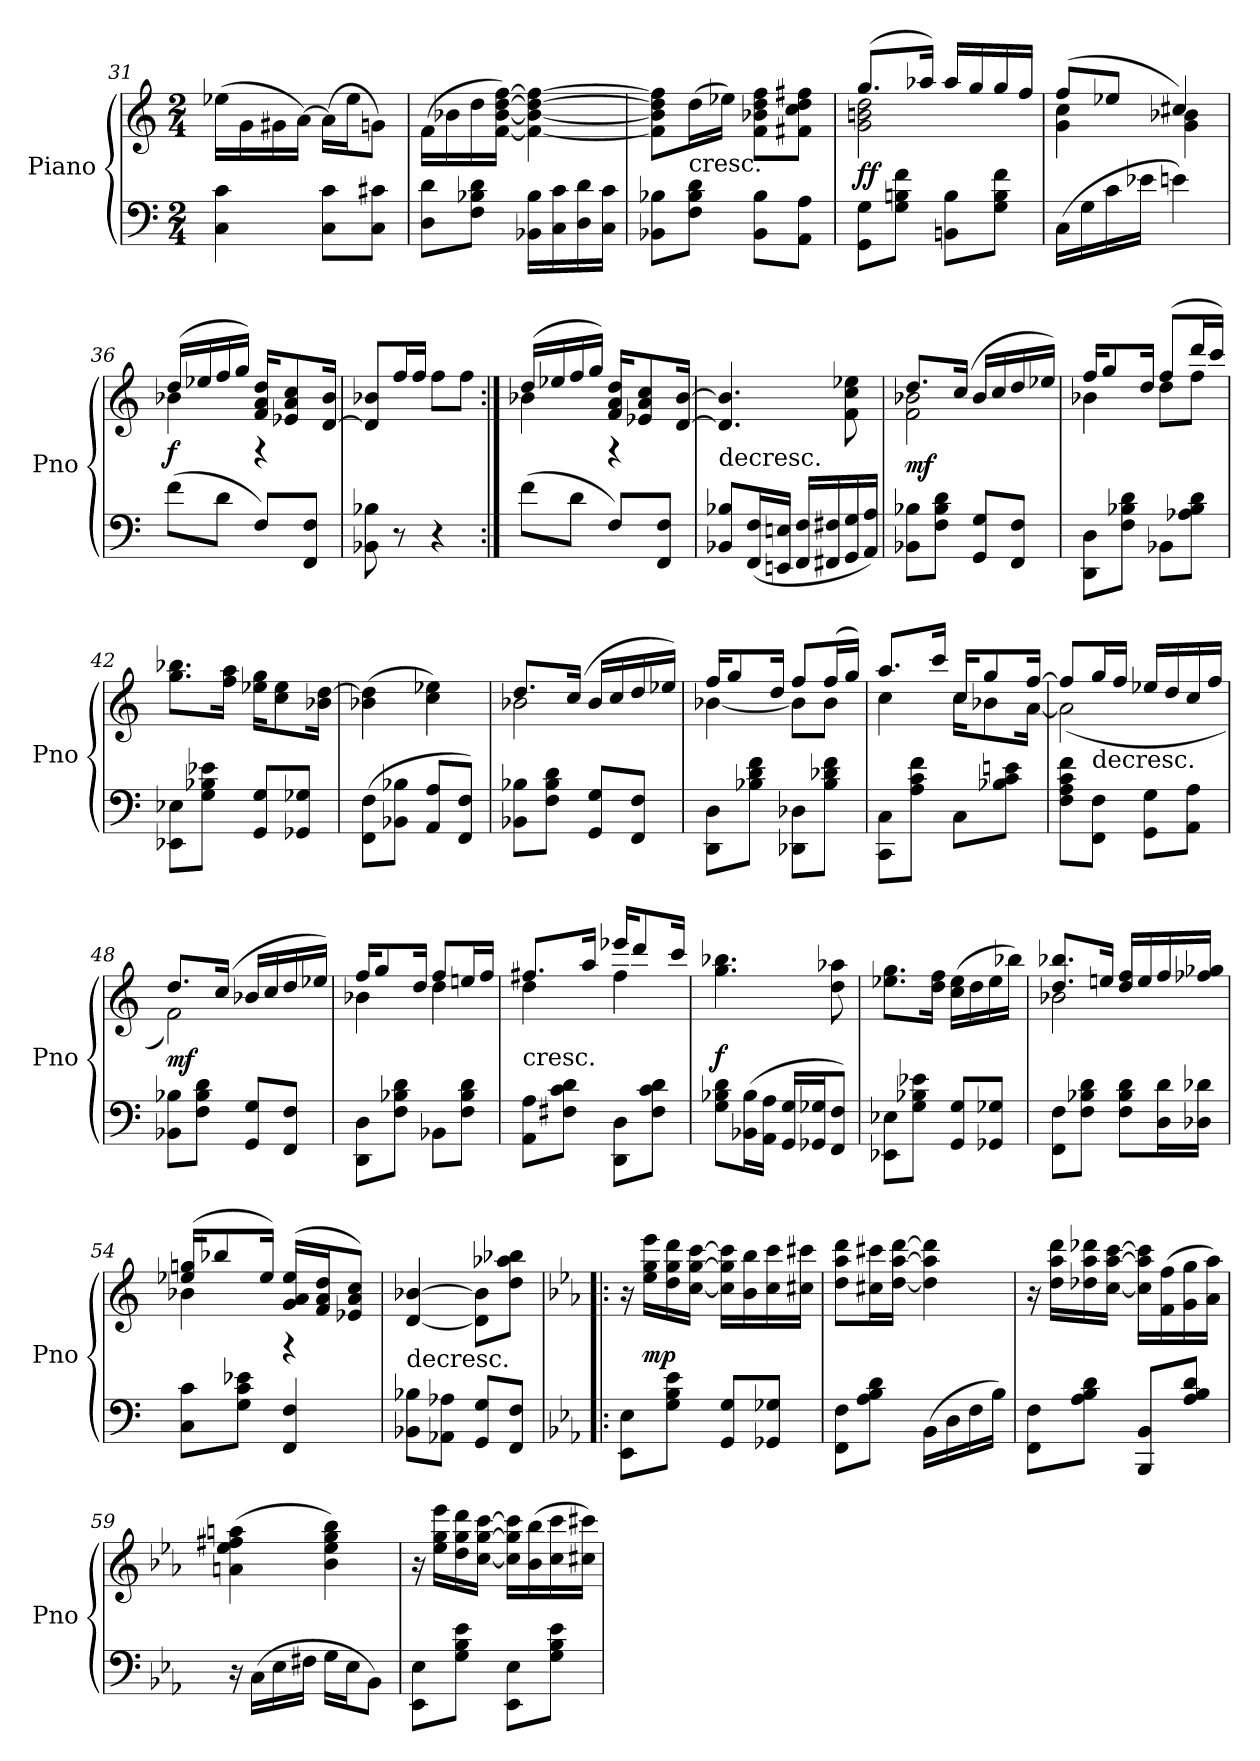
**kern	**kern	**dynam
*part1	*part1	*part1
*staff2	*staff1	*staff1/2
*I"Piano	*	*
*I'Pno	*	*
*clefF4	*clefG2	*
*k[]	*k[]	*
*M2/4	*M2/4	*
=31	=31	=31
4C 4c	(16ee-XLL	.
.	16g	.
.	16g#X	.
.	[16aJJ)	.
8C 8cL	(16aLL]	.
.	16ee-J	.
8C 8c#XJ	8gnJ)	.
=32	=32	=32
8D 8dL	(16fLL	.
.	16b-X	.
8F 8B-X 8dJ	16dd	.
.	[16f [16b- [16dd [16ffJJ)	.
16BB-X 16B-LL	4f_ 4b-_ 4dd_ 4ff_	.
16C 16c	.	.
16D 16d	.	.
16C 16cJJ	.	.
=33	=33	=33
8BB-X 8B-XL	8f] 8b-] 8dd] 8ff]L	.
!	!LO:TX:c:t=cresc.	!
8F 8B- 8dJ	(16ddL	.
.	16ee-XJJ)	.
8BB- 8B-L	8f 8b-X 8dd 8ffL	.
8AA 8AJ	8f#X 8cc 8dd 8ff#XJ	.
=34	=34	=34
*	*^	*
8GG 8GL	(8.ggL	2g 2bn 2dd	ff
8G 8Bn 8fJ	.	.	.
.	16aa-XJk)	.	.
8BBn 8BL	16aa-LL	.	.
.	16gg	.	.
8G 8B 8fJ	16gg	.	.
.	16ffJJ	.	.
=35	=35	=35	=35
(16CLL	(8ffL	4g 4cc	.
16G	.	.	.
16c	8ee-XJ	.	.
16e-XJJ	.	.	.
4en)	4cc#X)	4g 4b-X	.
=36	=36	=36	=36
(8fL	(16ddLL	4b-X	f
.	16ee-X	.	.
8dJ	16ff	.	.
.	16ggJJ)	.	.
8FL)	16f 16a 16ddKL	4r	.
.	8e-X 8a 8cc	.	.
8FF 8FJ	.	.	.
.	[16d 16b-Jk	.	.
*	*v	*v	*
=37	=37	=37
8BB-X 8B-X	8d] 8b-XL	.
8r	16ffL	.
.	16ffJJ	.
4r	8ffL	.
.	8ffJ	.
=38:|!	=38:|!	=38:|!
*	*^	*
(8fL	(16ddLL	4b-X	.
.	16ee-X	.	.
8dJ	16ff	.	.
.	16ggJJ)	.	.
8FL)	16f 16a 16ddKL	4r	.
.	8e-X 8a 8cc	.	.
8FF 8FJ	.	.	.
.	[16d [16b-Jk	.	.
*	*v	*v	*
=39	=39	=39
!	!LO:TX:c:t=decresc.	!
8BB-X 8B-XL	4.d] 4.b-]	.
(16FF 16FL	.	.
16EEn 16EnJJ	.	.
16FF 16FLL	.	.
16FF#X 16F#X	.	.
16GG 16G	8f 8cc 8ee-X	.
16AA 16AJJ)	.	.
=40	=40	=40
*	*^	*
8BB-X 8B-XL	8.ddL	2f 2b-X	mf
8F 8B- 8dJ	.	.	.
.	(16ccJk	.	.
8GG 8GL	16b-LL	.	.
.	16cc	.	.
8FF 8FJ	16dd	.	.
.	16ee-XJJ)	.	.
=41	=41	=41	=41
8DD 8DL	16ffKL	4b-X	.
.	8gg	.	.
8F 8B-X 8dJ	.	.	.
.	16ddJk	.	.
8BB-XL	(8ffL	8ddL	.
8A-X 8B- 8dJ	16dddL	8ffJ	.
.	16cccJJ)	.	.
*	*v	*v	*
=42	=42	=42
8EE-X 8E-XL	8.gg 8.bb-XL	.
8G 8B-X 8e-XJ	.	.
.	16ff 16aaJk	.
8GG 8GL	16ee-X 16ggKL	.
.	8cc 8ee-	.
8GG-X 8G-XJ	.	.
.	16b-X [16ddJk	.
=43	=43	=43
(8FF 8FL	(4b-X 4dd]	.
8BB-X 8B-XJ	.	.
8AA 8AL	4cc 4ee-X)	.
8FF 8FJ)	.	.
=44	=44	=44
*	*^	*
8BB-X 8B-XL	8.ddL	2b-X	.
8F 8B- 8dJ	.	.	.
.	(16ccJk	.	.
8GG 8GL	16b-LL	.	.
.	16cc	.	.
8FF 8FJ	16dd	.	.
.	16ee-XJJ)	.	.
=45	=45	=45	=45
8DD 8DL	16ffKL	[4b-X	.
.	8gg	.	.
8B-X 8d 8fJ	.	.	.
.	16ddJk	.	.
8DD-X 8D-XL	8ffL	8b-L]	.
8B- 8d-X 8fJ	(16ffL	8b-J	.
.	16ggJJ)	.	.
=46	=46	=46	=46
8CC 8CL	8.aaL	4cc	.
8A 8c 8fJ	.	.	.
.	16cccJk	.	.
8CL	16ccKL	16ccKL	.
.	8gg	8b-X	.
8B-X 8c 8enJ	.	.	.
.	[16ffJk	[16aJk	.
=47	=47	=47	=47
8F 8A 8c 8fL	8ffL]	(2a]	.
!	!LO:TX:c:t=decresc.	!	!
8FF 8FJ	16ggL	.	.
.	16ffJJ	.	.
8GG 8GL	16ee-XLL	.	.
.	16dd	.	.
8AA 8AJ	16cc	.	.
.	16ffJJ	.	.
=48	=48	=48	=48
8BB-X 8B-XL	8.ddL	2f)	mf
8F 8B- 8dJ	.	.	.
.	(16ccJk	.	.
8GG 8GL	16b-XLL	.	.
.	16cc	.	.
8FF 8FJ	16dd	.	.
.	16ee-XJJ)	.	.
=49	=49	=49	=49
8DD 8DL	16ffKL	4b-X	.
.	8gg	.	.
8F 8B-X 8dJ	.	.	.
.	16ddJk	.	.
8BB-XL	8ffL	4dd	.
8F 8B- 8dJ	16eenL	.	.
.	16ffJJ	.	.
=50	=50	=50	=50
!	!LO:TX:c:t=cresc.	!	!
8AA 8AL	8.ff#XL	4dd	.
8F#X 8c 8dJ	.	.	.
.	16aaJk	.	.
8DD 8DL	16eee-XKL	4ff#	.
.	8ddd	.	.
8F# 8c 8dJ	.	.	.
.	16cccJk	.	.
*	*v	*v	*
=51	=51	=51
8G 8B-X 8dL	4.gg 4.bb-X	f
(16BB-X 16B-L	.	.
16AA 16AJJ	.	.
16GG 16GLL	.	.
16GG-X 16G-XJ	.	.
8FF 8FJ)	8dd 8aa-X	.
=52	=52	=52
8EE-X 8E-XL	8.ee-X 8.ggL	.
8G 8B-X 8e-XJ	.	.
.	16dd 16ffJk	.
8GG 8GL	(16cc 16ee-LL	.
.	16dd	.
8GG-X 8G-XJ	16ee-	.
.	16bb-XJJ)	.
=53	=53	=53
*	*^	*
8FF 8FL	8.dd 8.bb-XL	2b-X	.
8F 8B-X 8dJ	.	.	.
.	16eenJk	.	.
8F 8B- 8dL	16dd 16ffLL	.	.
.	16ee	.	.
16D 16dL	16ff	.	.
16D-X 16d-XJJ	16ff-X 16gg-XJJ	.	.
=54	=54	=54	=54
8C 8cL	(16ee-X 16ggnKL	4b-X	.
.	8bb-X	.	.
8G 8c 8e-XJ	.	.	.
.	16ee-Jk)	.	.
4FF 4F	(16g 16a 16ee-LL	4r	.
.	16f 16a 16ddJ	.	.
.	8e-X 8a 8ccJ)	.	.
*	*v	*v	*
=55	=55	=55
!	!LO:TX:c:t=decresc.	!
8BB-X 8B-XL	[4d [4b-X	.
8AA-X 8A-XJ	.	.
8GG 8GL	8d] 8b-]L	.
8FF 8FJ	8dd 8aa-X 8bb-XJ	.
=56!|:	=56!|:	=56!|:
*k[b-e-a-]	*k[b-e-a-]	*
8EE- 8E-L	16r	.
.	16ee- 16gg 16eee-LL	mp
8G 8B- 8e-J	16dd 16gg 16ddd	.
.	[16cc [16gg [16cccJJ	.
8GG 8GL	16cc] 16gg] 16ccc]LL	.
.	16b- 16bb-	.
8GG-X 8G-XJ	16cc 16ccc	.
.	16cc#X 16ccc#XJJ	.
=57	=57	=57
8FF 8FL	8dd 8aa- 8dddL	.
8A- 8B- 8dJ	16cc#X 16ccc#XL	.
.	[16dd [16aa- [16dddJJ	.
(16BB-LL	4dd] 4aa-] 4ddd]	.
16D	.	.
16F	.	.
16B-JJ)	.	.
=58	=58	=58
8FF 8FL	16r	.
.	16dd 16aa- 16dddLL	.
8A- 8B- 8dJ	16dd-X 16aa- 16ddd-X	.
.	[16cc [16aa- [16cccJJ	.
8BBB- 8BB-L	16cc] 16aa-] 16ccc]LL	.
.	(16f 16ff	.
8A- 8B- 8dJ	16g 16gg	.
.	16a- 16aa-JJ)	.
=59	=59	=59
16r	(4an 4ee- 4ff#X 4aan	.
(16CLL	.	.
16E-	.	.
16F#XJJ	.	.
16GLL	4b- 4ee- 4gg 4bb-)	.
16E-J	.	.
8BB-J)	.	.
=60	=60	=60
8EE- 8E-L	16r	.
.	16ee- 16gg 16eee-LL	.
8G 8B- 8e-J	16dd 16gg 16ddd	.
.	[16cc [16gg [16cccJJ	.
8EE- 8E-L	16cc] 16gg] 16ccc]LL	.
.	(16b- 16bb-	.
8G 8B- 8e-J	16cc 16ccc	.
.	16cc#X 16ccc#XJJ)	.
=	=	=
*-	*-	*-
